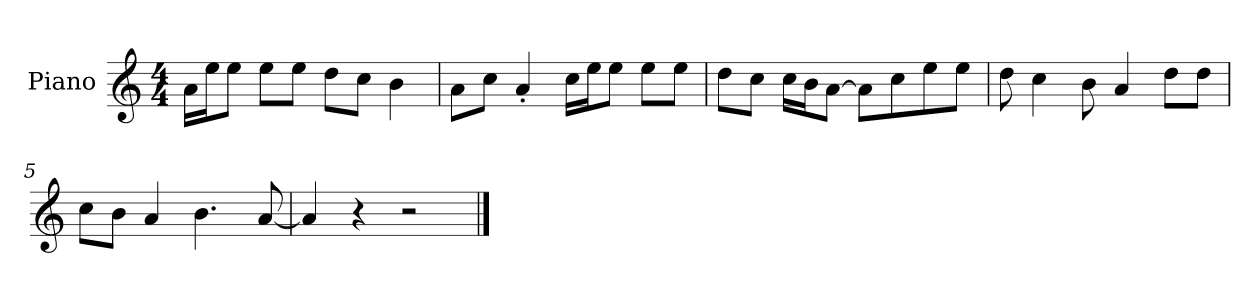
**kern
*part1
*staff1
*I"Piano
*I'P-no
*clefG2
*k[]
*M4/4
*MM90
=1
16a\LL
16ee\J
8ee\J
8ee\L
8ee\J
8dd\L
8cc\J
4b\
=2
8a\L
8cc\J
4a'/
16cc\LL
16ee\J
8ee\J
8ee\L
8ee\J
=3
8dd\L
8cc\J
16cc\LL
16b\J
[8a\J
8a\L]
8cc\
8ee\
8ee\J
=4
8dd\
4cc\
8b\
4a/
8dd\L
8dd\J
=5
8cc\L
8b\J
4a/
4.b\
[8a/
!!LO:LB:g=z
=6
4a/]
4r
2r
==
*-
